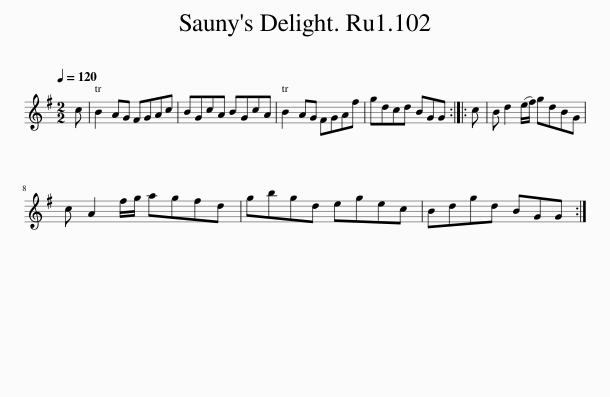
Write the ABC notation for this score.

X:1
L:1/8
Q:1/4=120
M:2/2
I:linebreak $
K:G
V:1 treble
V:1
 c | B2 AG FGAc | BGcA BGcA | B2 AG FGAf | gdcd BGG :: %5
 c | B d2 (e/f/) gdBG |$ c A2 f/g/ agfd | gbgd egec | Bdgd BGG :| %10
